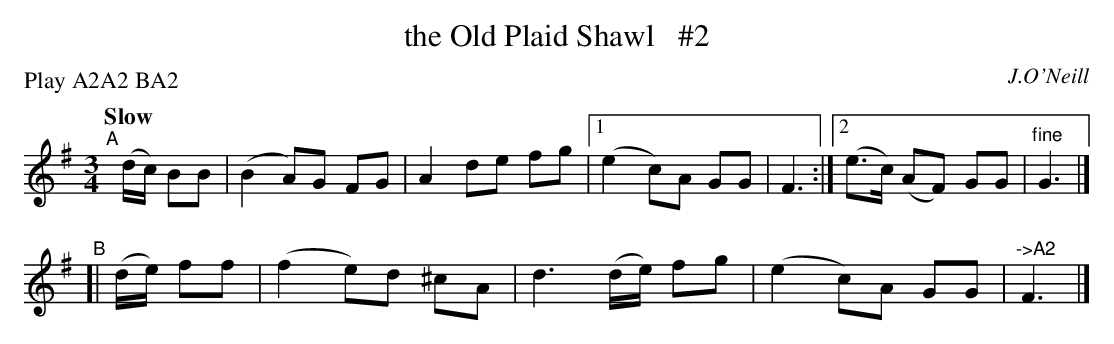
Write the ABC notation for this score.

X:1
T: the Old Plaid Shawl   #2
Q: "Slow"
O: J.O'Neill
P: Play A2A2 BA2
M: 3/4
L: 1/8
K: G
"^A"[|] (d/c/) BB | (B2 A)G FG | A2 de fg |1 (e2 c)A GG | F3 :|2 (e>c) (AF) GG | "^fine"G3 |]
"^B"[| (d/e/) ff | (f2 e)d ^cA | d3 (d/e/) fg | (e2 c)A GG | "^->A2"F3 |]
